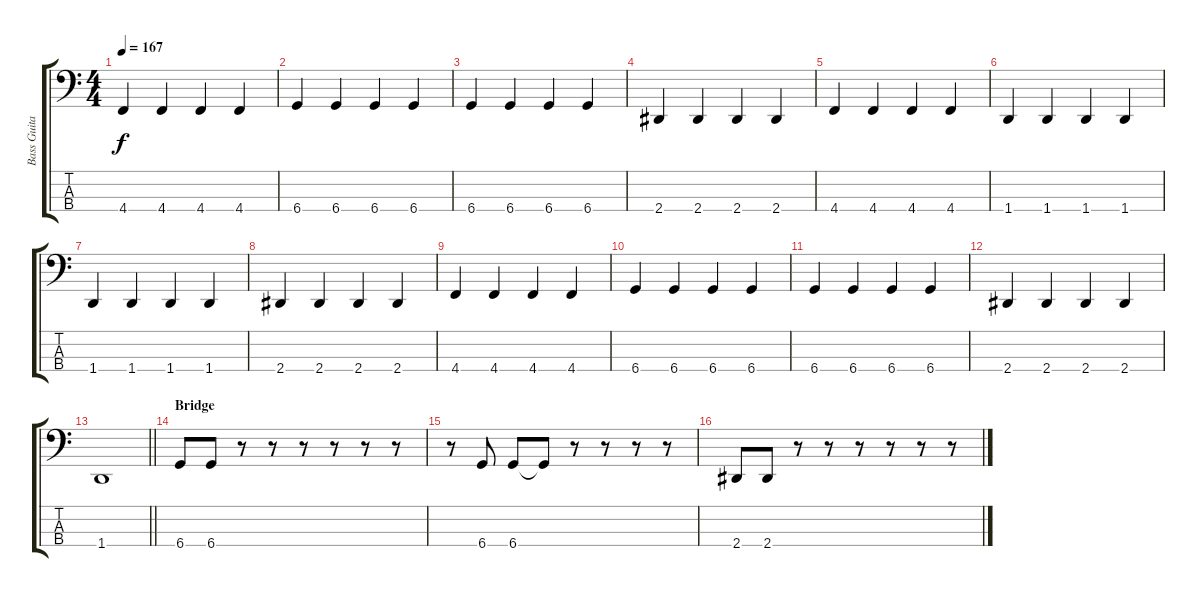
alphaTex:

\track ("Bass Guitar" "Bass Guita") {instrument electricbassfinger}
\staff {score tabs}
\tuning (Gb2 Db2 Ab1 Db1) {hide}
\ts (4 4)
\tempo 167
\clef f4
\ks c
4.4.4{dy f} 4.4.4 4.4.4 4.4.4 |
6.4.4 6.4.4 6.4.4 6.4.4 |
6.4.4 6.4.4 6.4.4 6.4.4 |
2.4.4 2.4.4 2.4.4 2.4.4 |
4.4.4 4.4.4 4.4.4 4.4.4 |
1.4.4 1.4.4 1.4.4 1.4.4 |
1.4.4 1.4.4 1.4.4 1.4.4 |
2.4.4 2.4.4 2.4.4 2.4.4 |
4.4.4 4.4.4 4.4.4 4.4.4 |
6.4.4 6.4.4 6.4.4 6.4.4 |
6.4.4 6.4.4 6.4.4 6.4.4 |
2.4.4 2.4.4 2.4.4 2.4.4 |
\barLineRight lightlight
1.4.1 |
\section ("" "Bridge")
6.4.8 6.4.8 r.8 r.8 r.8 r.8 r.8 r.8 |
r.8 6.4.8 6.4.8 6.4{t}.8 r.8 r.8 r.8 r.8 |
2.4.8 2.4.8 r.8 r.8 r.8 r.8 r.8 r.8
